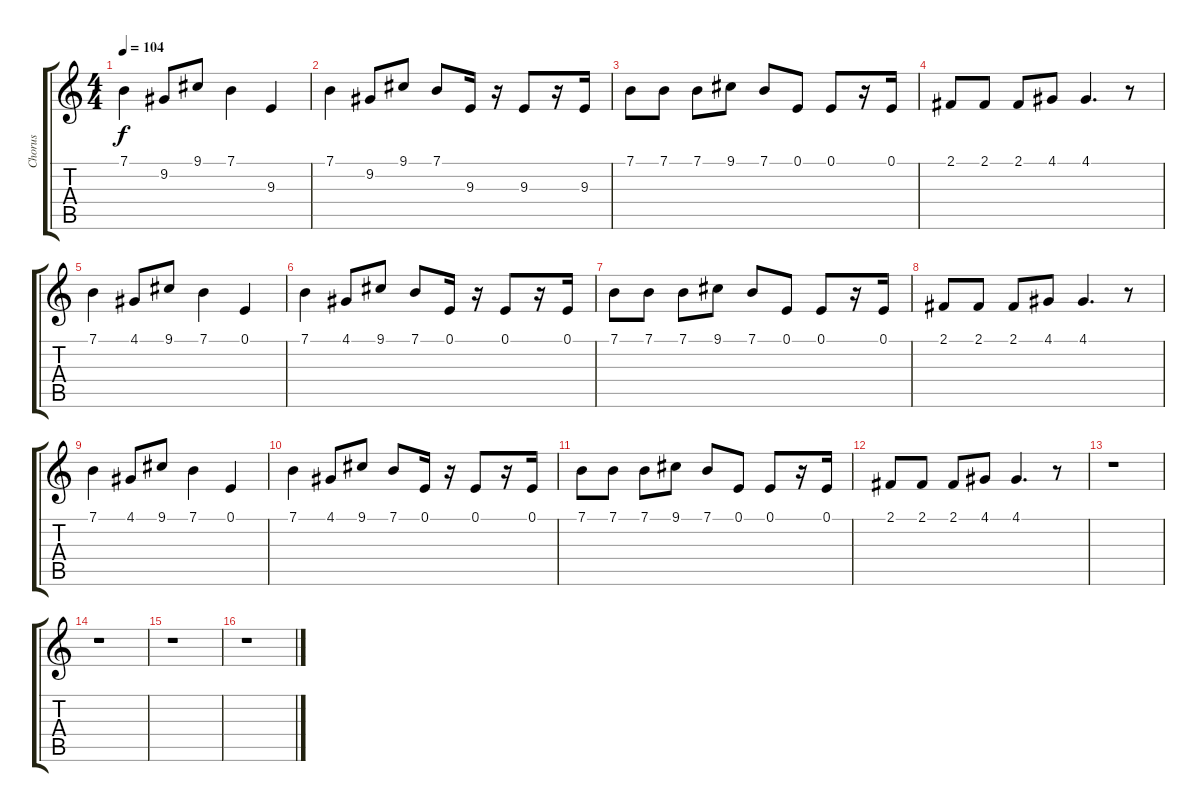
\track ("Chorus" "Chorus") {instrument synthvoice}
\staff {score tabs}
\tuning (E4 B3 G3 D3 A2 E2) {hide}
\ts (4 4)
\tempo 104
\clef g2
\ks c
7.1.4{dy f} 9.2.8 9.1.8 7.1.4 9.3.4 |
7.1.4 9.2.8 9.1.8 7.1.8 9.3.16 r.16 9.3.8 r.16 9.3.16 |
7.1.8 7.1.8 7.1.8 9.1.8 7.1.8 0.1.8 0.1.8 r.16 0.1.16 |
2.1.8 2.1.8 2.1.8 4.1.8 4.1.4{d} r.8 |
7.1.4 4.1.8 9.1.8 7.1.4 0.1.4 |
7.1.4 4.1.8 9.1.8 7.1.8 0.1.16 r.16 0.1.8 r.16 0.1.16 |
7.1.8 7.1.8 7.1.8 9.1.8 7.1.8 0.1.8 0.1.8 r.16 0.1.16 |
2.1.8 2.1.8 2.1.8 4.1.8 4.1.4{d} r.8 |
7.1.4 4.1.8 9.1.8 7.1.4 0.1.4 |
7.1.4 4.1.8 9.1.8 7.1.8 0.1.16 r.16 0.1.8 r.16 0.1.16 |
7.1.8 7.1.8 7.1.8 9.1.8 7.1.8 0.1.8 0.1.8 r.16 0.1.16 |
2.1.8 2.1.8 2.1.8 4.1.8 4.1.4{d} r.8 |
r.1 |
r.1 |
r.1 |
r.1
